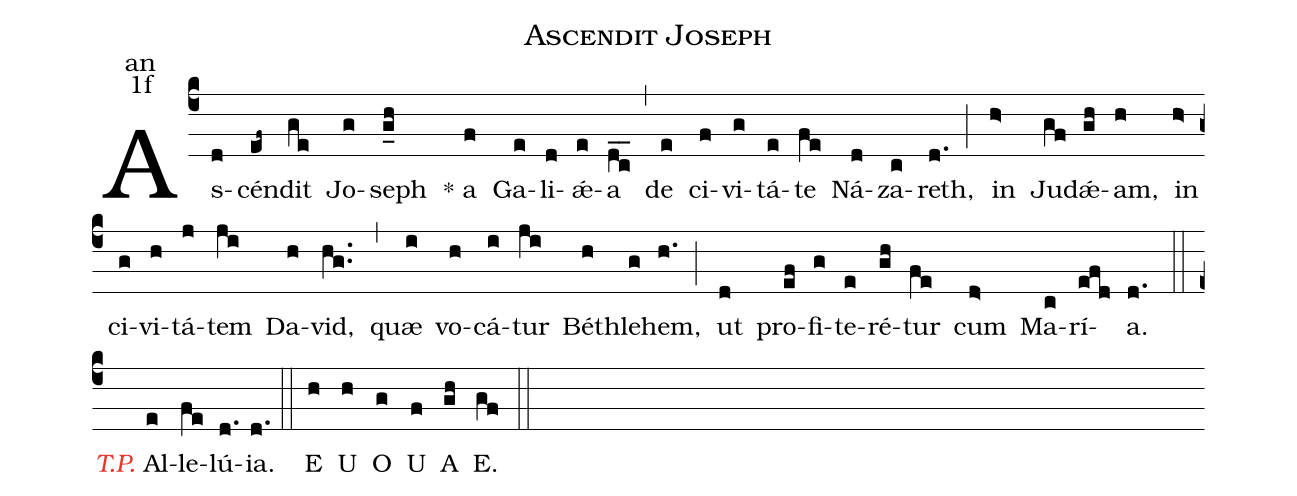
name:Ascendit Joseph;
office-part:an;
mode:1f;
%%
(c4) As(d)cén(ef~)dit(ge) Jo(g)seph(g_h) <sp>*</sp> a(f) Ga(e)li(d)ǽ(e)a(dc__) (,)
de(e) ci(f)vi(g)tá(e)te(fe) Ná(d)za(c)reth,(d.) (;)
in(h>) Ju(gf)dǽ(gh)am,(h) in(h>) ci(g)vi(h)tá(j)tem(ji) Da(h)vid,(hg..) (,)
quæ(i) vo(h)cá(i)tur(ji) Bé(h)thle(g)hem,(h.) (;)
ut(d) pro(ef)fi(g)te(e)ré(gh)tur(fe) cum(d>) Ma(c)rí(efd)a.(d.) (::)
<i><c>T.P.</c></i> Al(e)le(fe)lú(d.){ia}.(d.) (::)
<eu>E(h) U(h) O(g) U(f) A(gh) E.(gf) </eu> (::)
